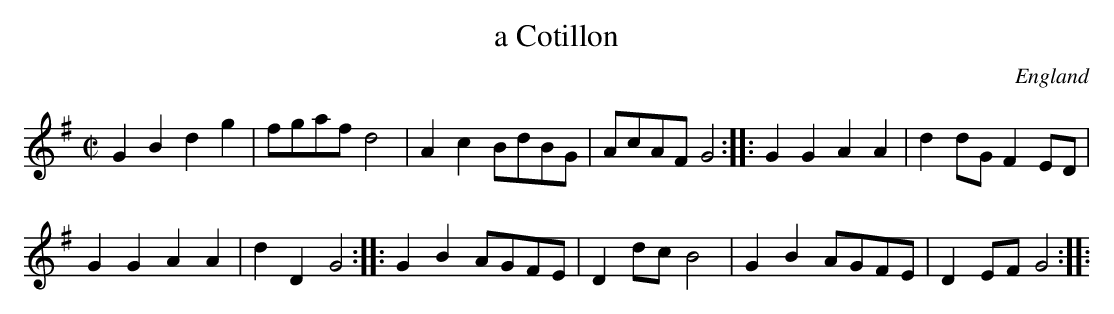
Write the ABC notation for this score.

X:1
T:a Cotillon
L:1/8
M:C|
O:England
K:G major
G2B2 d2g2 | fgaf d4   |   A2c2 BdBG | AcAF G4 :: \
G2G2 A2A2 | d2dG F2ED | ! G2G2 A2A2 | d2D2 G4 :: \
G2B2 AGFE | D2dc B4   |   G2B2 AGFE | D2EF G4 ::
